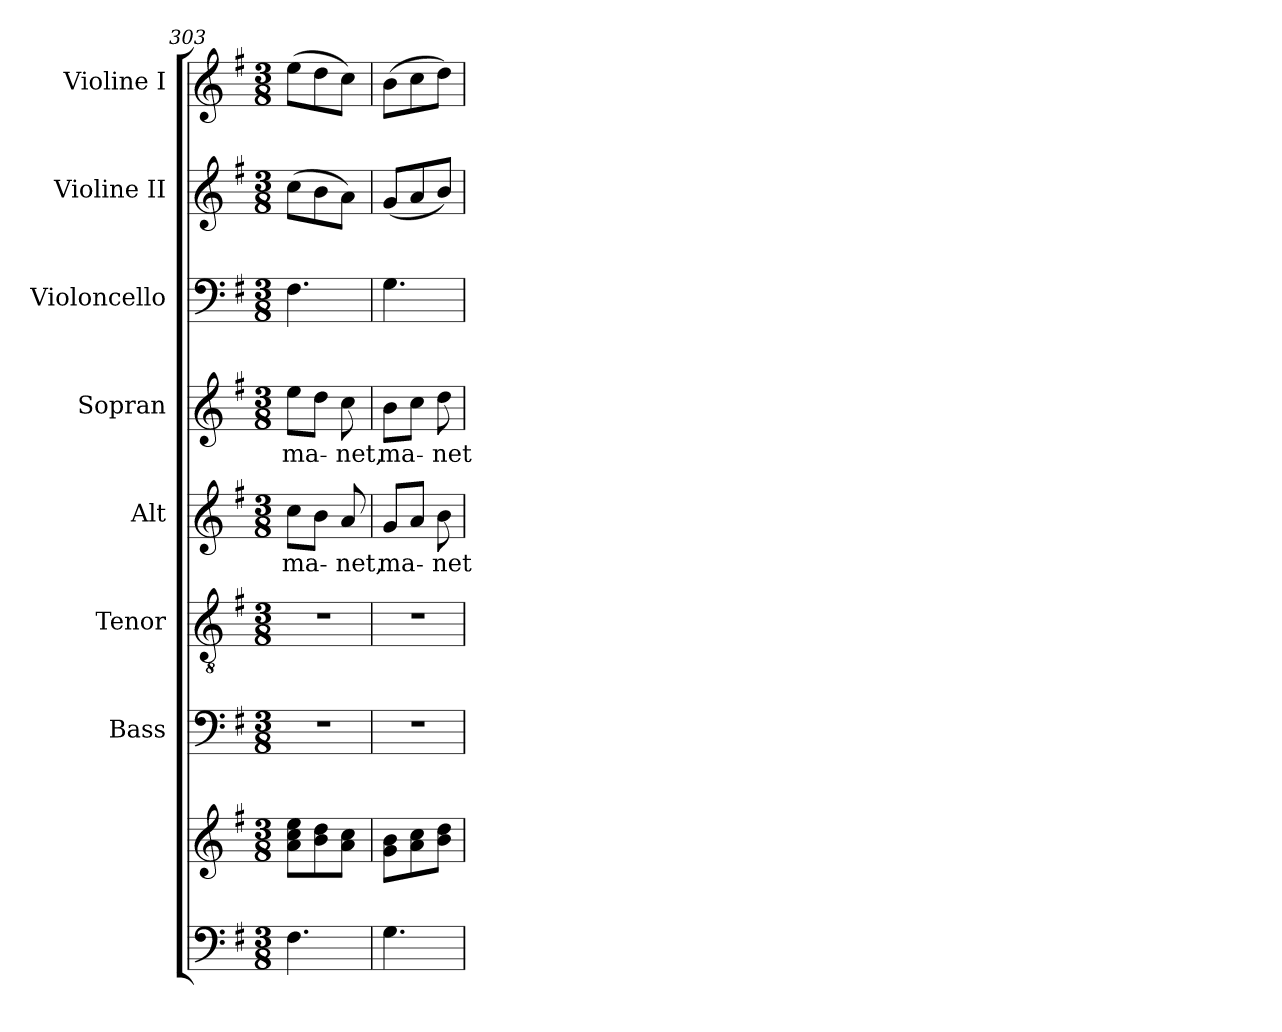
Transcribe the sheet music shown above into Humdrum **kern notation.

**kern	**kern	**kern	**kern	**kern	**text	**kern	**text	**kern	**kern	**kern
*part8	*part8	*part7	*part6	*part5	*part5	*part4	*part4	*part3	*part2	*part1
*staff9	*staff8	*staff7	*staff6	*staff5	*staff5	*staff4	*staff4	*staff3	*staff2	*staff1
*	*	*I"Bass	*I"Tenor	*I"Alt	*	*I"Sopran	*	*I"Violoncello	*I"Violine II	*I"Violine I
*	*	*I'B.	*I'T.	*I'A.	*	*I'S.	*	*I'Vc.	*I'Vl. II	*I'Vl. I
*clefF4	*clefG2	*clefF4	*clefGv2	*clefG2	*	*clefG2	*	*clefF4	*clefG2	*clefG2
*	*	*	*	*	*	*	*	*ITrd7c12	*	*
*k[f#]	*k[f#]	*k[f#]	*k[f#]	*k[f#]	*	*k[f#]	*	*k[f#]	*k[f#]	*k[f#]
*G:	*G:	*G:	*G:	*G:	*	*G:	*	*G:	*G:	*G:
*M3/8	*M3/8	*M3/8	*M3/8	*M3/8	*	*M3/8	*	*M3/8	*M3/8	*M3/8
=303	=303	=303	=303	=303	=303	=303	=303	=303	=303	=303
!	!	!	!	!	!LO:LY:b	!	!LO:LY:b	!	!	!
4.F#\	8a\ 8cc\ 8ee\L	4.r	4.r	8cc\L	ma-	8ee\L	ma-	4.FF#\	(>8cc\L	(>8ee\L
.	8b\ 8dd\	.	.	8b\J	.	8dd\J	.	.	8b\	8dd\
!	!	!	!	!	!LO:LY:b	!	!LO:LY:b	!	!	!
.	8a\ 8cc\J	.	.	8a/	-net,	8cc\	-net,	.	8a\J)	8cc\J)
=304	=304	=304	=304	=304	=304	=304	=304	=304	=304	=304
!	!	!	!	!	!LO:LY:b	!	!LO:LY:b	!	!	!
4.G\	8g\ 8b\L	4.r	4.r	8g/L	ma-	8b\L	ma-	4.GG\	(<8g/L	(>8b\L
.	8a\ 8cc\	.	.	8a/J	.	8cc\J	.	.	8a/	8cc\
!	!	!	!	!	!LO:LY:b	!	!LO:LY:b	!	!	!
.	8b\ 8dd\J	.	.	8b\	-net	8dd\	-net	.	8b/J)	8dd\J)
=	=	=	=	=	=	=	=	=	=	=
*-	*-	*-	*-	*-	*-	*-	*-	*-	*-	*-
